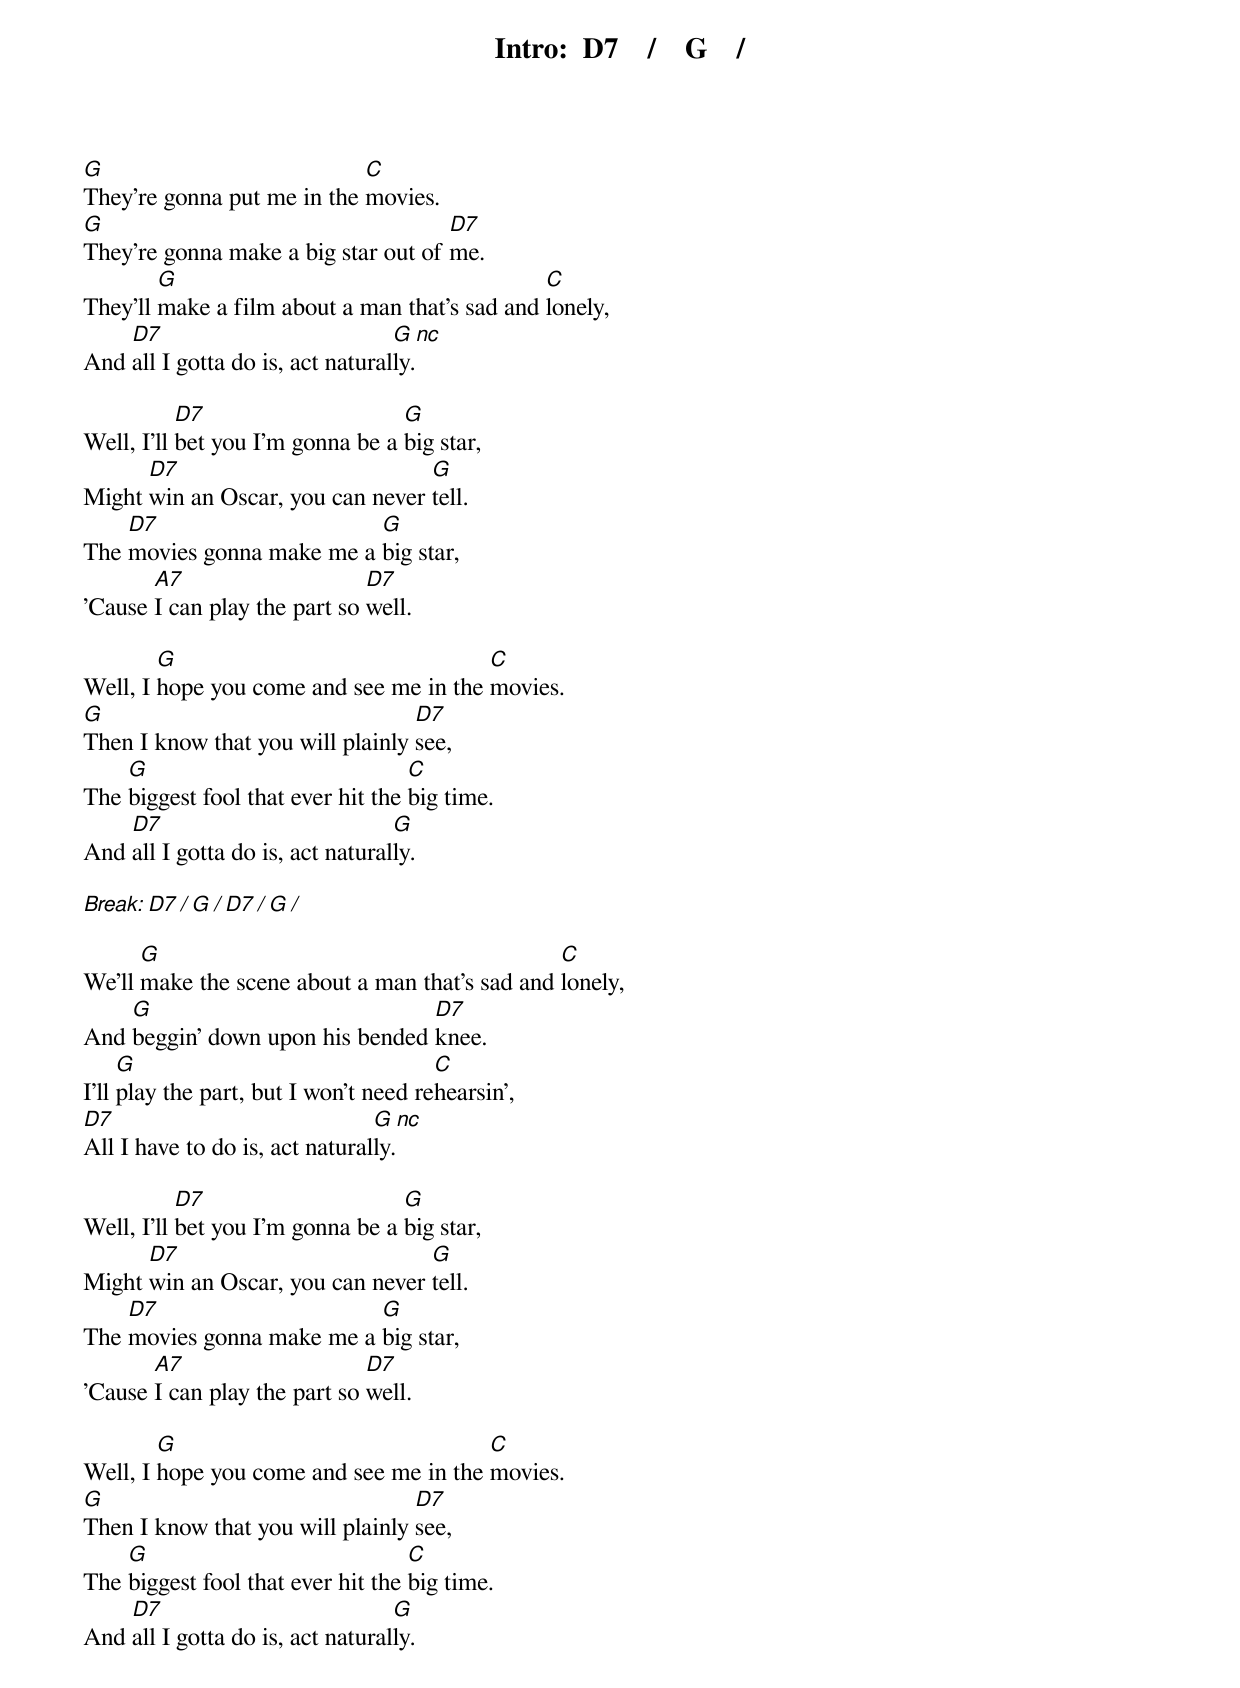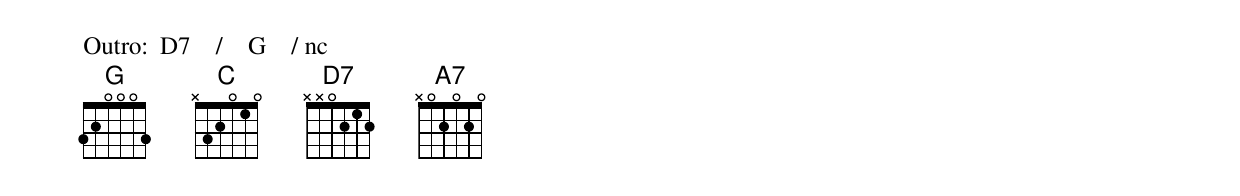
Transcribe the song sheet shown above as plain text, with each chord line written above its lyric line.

Intro:  D7    /    G    /

G                           C
They're gonna put me in the movies.
G                                    D7
They're gonna make a big star out of me.
        G                                      C
They'll make a film about a man that's sad and lonely,
    D7                            G          nc
And all I gotta do is, act naturally.

           D7                     G
Well, I’ll bet you I'm gonna be a big star,
      D7                          G
Might win an Oscar, you can never tell.
    D7                     G
The movies gonna make me a big star,
       A7                     D7
'Cause I can play the part so well.

        G                               C
Well, I hope you come and see me in the movies.
G                                 D7
Then I know that you will plainly see,
    G                              C
The biggest fool that ever hit the big time.
    D7                            G
And all I gotta do is, act naturally.

Break:  D7    /    G    /    D7    /    G    /

      G                                         C
We'll make the scene about a man that's sad and lonely,
    G                            D7
And beggin' down upon his bended knee.
     G                                 C
I'll play the part, but I won't need rehearsin',
D7                              G          nc
All I have to do is, act naturally.

           D7                     G
Well, I’ll bet you I'm gonna be a big star,
      D7                          G
Might win an Oscar, you can never tell.
    D7                     G
The movies gonna make me a big star,
       A7                     D7
'Cause I can play the part so well.

        G                               C
Well, I hope you come and see me in the movies.
G                                 D7
Then I know that you will plainly see,
    G                              C
The biggest fool that ever hit the big time.
    D7                            G
And all I gotta do is, act naturally.

Outro:  D7    /    G    / nc
